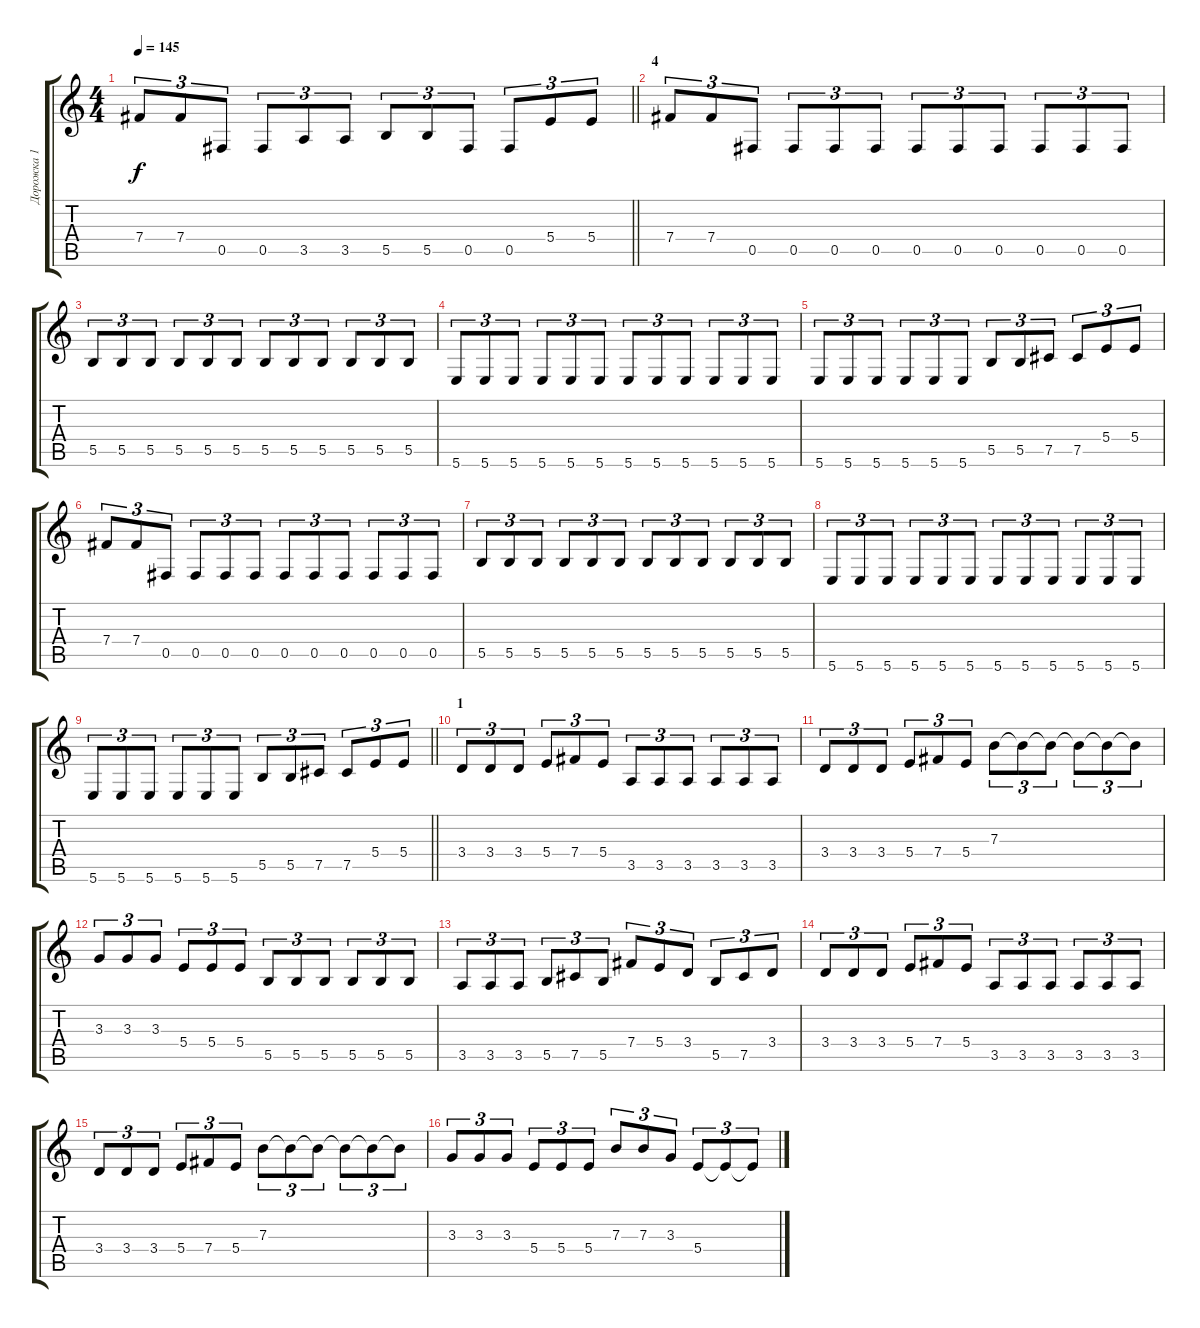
\track ("Дорожка 1" "Дорожка 1") {instrument distortionguitar}
\staff {score tabs}
\tuning (Db4 Ab3 E3 B2 Gb2 B1) {hide}
\ts (4 4)
\tempo 145
\clef g2
\barLineRight lightlight
\ks c
7.4.8{tu (3 2) dy f} 7.4.8{tu (3 2)} 0.5.8{tu (3 2)} 0.5.8{tu (3 2)} 3.5.8{tu (3 2)} 3.5.8{tu (3 2)} 5.5.8{tu (3 2)} 5.5.8{tu (3 2)} 0.5.8{tu (3 2)} 0.5.8{tu (3 2)} 5.4.8{tu (3 2)} 5.4.8{tu (3 2)} |
\section ("" "4")
7.4.8{tu (3 2)} 7.4.8{tu (3 2)} 0.5.8{tu (3 2)} 0.5.8{tu (3 2)} 0.5.8{tu (3 2)} 0.5.8{tu (3 2)} 0.5.8{tu (3 2)} 0.5.8{tu (3 2)} 0.5.8{tu (3 2)} 0.5.8{tu (3 2)} 0.5.8{tu (3 2)} 0.5.8{tu (3 2)} |
5.5.8{tu (3 2)} 5.5.8{tu (3 2)} 5.5.8{tu (3 2)} 5.5.8{tu (3 2)} 5.5.8{tu (3 2)} 5.5.8{tu (3 2)} 5.5.8{tu (3 2)} 5.5.8{tu (3 2)} 5.5.8{tu (3 2)} 5.5.8{tu (3 2)} 5.5.8{tu (3 2)} 5.5.8{tu (3 2)} |
5.6.8{tu (3 2)} 5.6.8{tu (3 2)} 5.6.8{tu (3 2)} 5.6.8{tu (3 2)} 5.6.8{tu (3 2)} 5.6.8{tu (3 2)} 5.6.8{tu (3 2)} 5.6.8{tu (3 2)} 5.6.8{tu (3 2)} 5.6.8{tu (3 2)} 5.6.8{tu (3 2)} 5.6.8{tu (3 2)} |
5.6.8{tu (3 2)} 5.6.8{tu (3 2)} 5.6.8{tu (3 2)} 5.6.8{tu (3 2)} 5.6.8{tu (3 2)} 5.6.8{tu (3 2)} 5.5.8{tu (3 2)} 5.5.8{tu (3 2)} 7.5.8{tu (3 2)} 7.5.8{tu (3 2)} 5.4.8{tu (3 2)} 5.4.8{tu (3 2)} |
7.4.8{tu (3 2)} 7.4.8{tu (3 2)} 0.5.8{tu (3 2)} 0.5.8{tu (3 2)} 0.5.8{tu (3 2)} 0.5.8{tu (3 2)} 0.5.8{tu (3 2)} 0.5.8{tu (3 2)} 0.5.8{tu (3 2)} 0.5.8{tu (3 2)} 0.5.8{tu (3 2)} 0.5.8{tu (3 2)} |
5.5.8{tu (3 2)} 5.5.8{tu (3 2)} 5.5.8{tu (3 2)} 5.5.8{tu (3 2)} 5.5.8{tu (3 2)} 5.5.8{tu (3 2)} 5.5.8{tu (3 2)} 5.5.8{tu (3 2)} 5.5.8{tu (3 2)} 5.5.8{tu (3 2)} 5.5.8{tu (3 2)} 5.5.8{tu (3 2)} |
5.6.8{tu (3 2)} 5.6.8{tu (3 2)} 5.6.8{tu (3 2)} 5.6.8{tu (3 2)} 5.6.8{tu (3 2)} 5.6.8{tu (3 2)} 5.6.8{tu (3 2)} 5.6.8{tu (3 2)} 5.6.8{tu (3 2)} 5.6.8{tu (3 2)} 5.6.8{tu (3 2)} 5.6.8{tu (3 2)} |
\barLineRight lightlight
5.6.8{tu (3 2)} 5.6.8{tu (3 2)} 5.6.8{tu (3 2)} 5.6.8{tu (3 2)} 5.6.8{tu (3 2)} 5.6.8{tu (3 2)} 5.5.8{tu (3 2)} 5.5.8{tu (3 2)} 7.5.8{tu (3 2)} 7.5.8{tu (3 2)} 5.4.8{tu (3 2)} 5.4.8{tu (3 2)} |
\section ("" "1")
3.4.8{tu (3 2)} 3.4.8{tu (3 2)} 3.4.8{tu (3 2)} 5.4.8{tu (3 2)} 7.4.8{tu (3 2)} 5.4.8{tu (3 2)} 3.5.8{tu (3 2)} 3.5.8{tu (3 2)} 3.5.8{tu (3 2)} 3.5.8{tu (3 2)} 3.5.8{tu (3 2)} 3.5.8{tu (3 2)} |
3.4.8{tu (3 2)} 3.4.8{tu (3 2)} 3.4.8{tu (3 2)} 5.4.8{tu (3 2)} 7.4.8{tu (3 2)} 5.4.8{tu (3 2)} 7.3.8{tu (3 2)} 7.3{t}.8{tu (3 2)} 7.3{t}.8{tu (3 2)} 7.3{t}.8{tu (3 2)} 7.3{t}.8{tu (3 2)} 7.3{t}.8{tu (3 2)} |
3.3.8{tu (3 2)} 3.3.8{tu (3 2)} 3.3.8{tu (3 2)} 5.4.8{tu (3 2)} 5.4.8{tu (3 2)} 5.4.8{tu (3 2)} 5.5.8{tu (3 2)} 5.5.8{tu (3 2)} 5.5.8{tu (3 2)} 5.5.8{tu (3 2)} 5.5.8{tu (3 2)} 5.5.8{tu (3 2)} |
3.5.8{tu (3 2)} 3.5.8{tu (3 2)} 3.5.8{tu (3 2)} 5.5.8{tu (3 2)} 7.5.8{tu (3 2)} 5.5.8{tu (3 2)} 7.4.8{tu (3 2)} 5.4.8{tu (3 2)} 3.4.8{tu (3 2)} 5.5.8{tu (3 2)} 7.5.8{tu (3 2)} 3.4.8{tu (3 2)} |
3.4.8{tu (3 2)} 3.4.8{tu (3 2)} 3.4.8{tu (3 2)} 5.4.8{tu (3 2)} 7.4.8{tu (3 2)} 5.4.8{tu (3 2)} 3.5.8{tu (3 2)} 3.5.8{tu (3 2)} 3.5.8{tu (3 2)} 3.5.8{tu (3 2)} 3.5.8{tu (3 2)} 3.5.8{tu (3 2)} |
3.4.8{tu (3 2)} 3.4.8{tu (3 2)} 3.4.8{tu (3 2)} 5.4.8{tu (3 2)} 7.4.8{tu (3 2)} 5.4.8{tu (3 2)} 7.3.8{tu (3 2)} 7.3{t}.8{tu (3 2)} 7.3{t}.8{tu (3 2)} 7.3{t}.8{tu (3 2)} 7.3{t}.8{tu (3 2)} 7.3{t}.8{tu (3 2)} |
3.3.8{tu (3 2)} 3.3.8{tu (3 2)} 3.3.8{tu (3 2)} 5.4.8{tu (3 2)} 5.4.8{tu (3 2)} 5.4.8{tu (3 2)} 7.3.8{tu (3 2)} 7.3.8{tu (3 2)} 3.3.8{tu (3 2)} 5.4.8{tu (3 2)} 5.4{t}.8{tu (3 2)} 5.4{t}.8{tu (3 2)}
